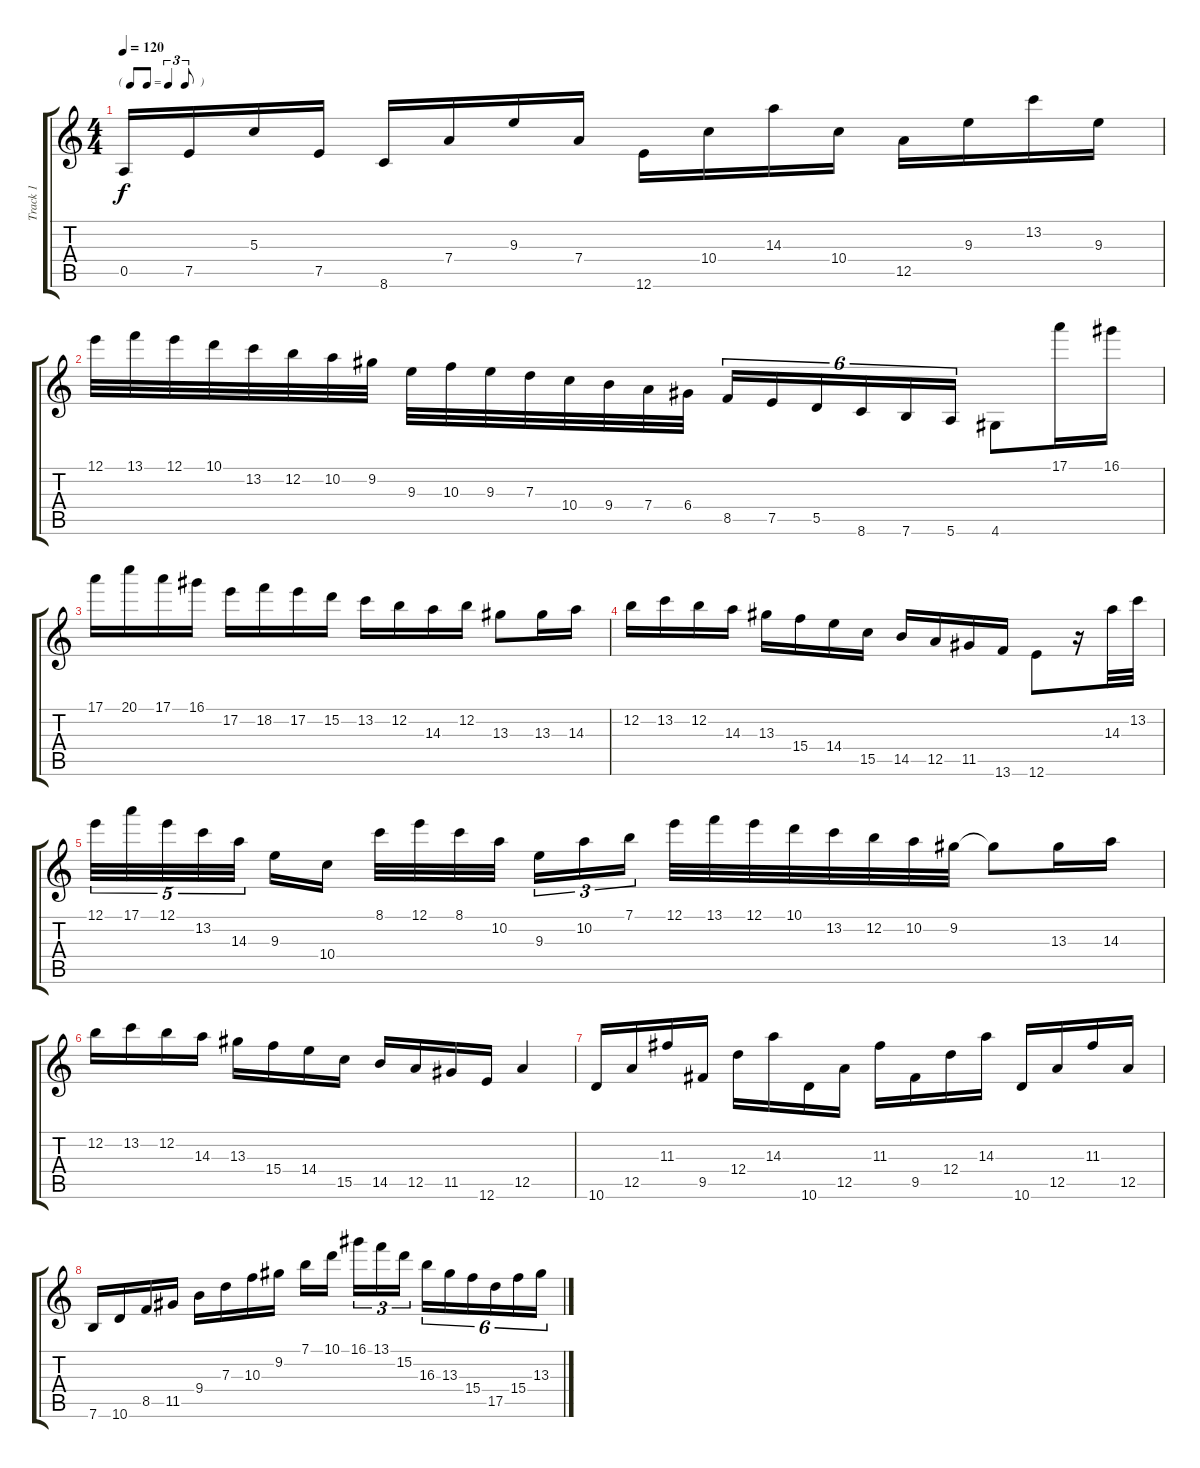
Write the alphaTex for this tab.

\track ("Track 1" "Track 1") {instrument distortionguitar}
\staff {score tabs}
\tuning (E4 B3 G3 D3 A2 E2) {hide}
\ts (4 4)
\tf triplet8th
\tempo 120
\clef g2
\ks c
0.5.16{dy f} 7.5.16 5.3.16 7.5.16 8.6.16 7.4.16 9.3.16 7.4.16 12.6.16 10.4.16 14.3.16 10.4.16 12.5.16 9.3.16 13.2.16 9.3.16 |
12.1.32 13.1.32 12.1.32 10.1.32 13.2.32 12.2.32 10.2.32 9.2.32 9.3.32 10.3.32 9.3.32 7.3.32 10.4.32 9.4.32 7.4.32 6.4.32 8.5.16{tu (6 4)} 7.5.16{tu (6 4)} 5.5.16{tu (6 4)} 8.6.16{tu (6 4)} 7.6.16{tu (6 4)} 5.6.16{tu (6 4)} 4.6.8 17.1.16 16.1.16 |
17.1.16 20.1.16 17.1.16 16.1.16 17.2.16 18.2.16 17.2.16 15.2.16 13.2.16 12.2.16 14.3.16 12.2.16 13.3.8 13.3.16 14.3.16 |
12.2.16 13.2.16 12.2.16 14.3.16 13.3.16 15.4.16 14.4.16 15.5.16 14.5.16 12.5.16 11.5.16 13.6.16 12.6.8 r.16 14.3.32 13.2.32 |
12.1.32{tu (5 4)} 17.1.32{tu (5 4)} 12.1.32{tu (5 4)} 13.2.32{tu (5 4)} 14.3.32{tu (5 4)} 9.3.16 10.4.16 8.1.32 12.1.32 8.1.32 10.2.32 9.3.16{tu (3 2)} 10.2.16{tu (3 2)} 7.1.16{tu (3 2)} 12.1.32 13.1.32 12.1.32 10.1.32 13.2.32 12.2.32 10.2.32 9.2.32 9.2{t}.8 13.3.16 14.3.16 |
12.2.16 13.2.16 12.2.16 14.3.16 13.3.16 15.4.16 14.4.16 15.5.16 14.5.16 12.5.16 11.5.16 12.6.16 12.5.4 |
10.6.16 12.5.16 11.3.16 9.5.16 12.4.16 14.3.16 10.6.16 12.5.16 11.3.16 9.5.16 12.4.16 14.3.16 10.6.16 12.5.16 11.3.16 12.5.16 |
7.6.16 10.6.16 8.5.16 11.5.16 9.4.16 7.3.16 10.3.16 9.2.16 7.1.16 10.1.16 16.1.16{tu (3 2)} 13.1.16{tu (3 2)} 15.2.16{tu (3 2)} 16.3.16{tu (6 4)} 13.3.16{tu (6 4)} 15.4.16{tu (6 4)} 17.5.16{tu (6 4)} 15.4.16{tu (6 4)} 13.3.16{tu (6 4)}
